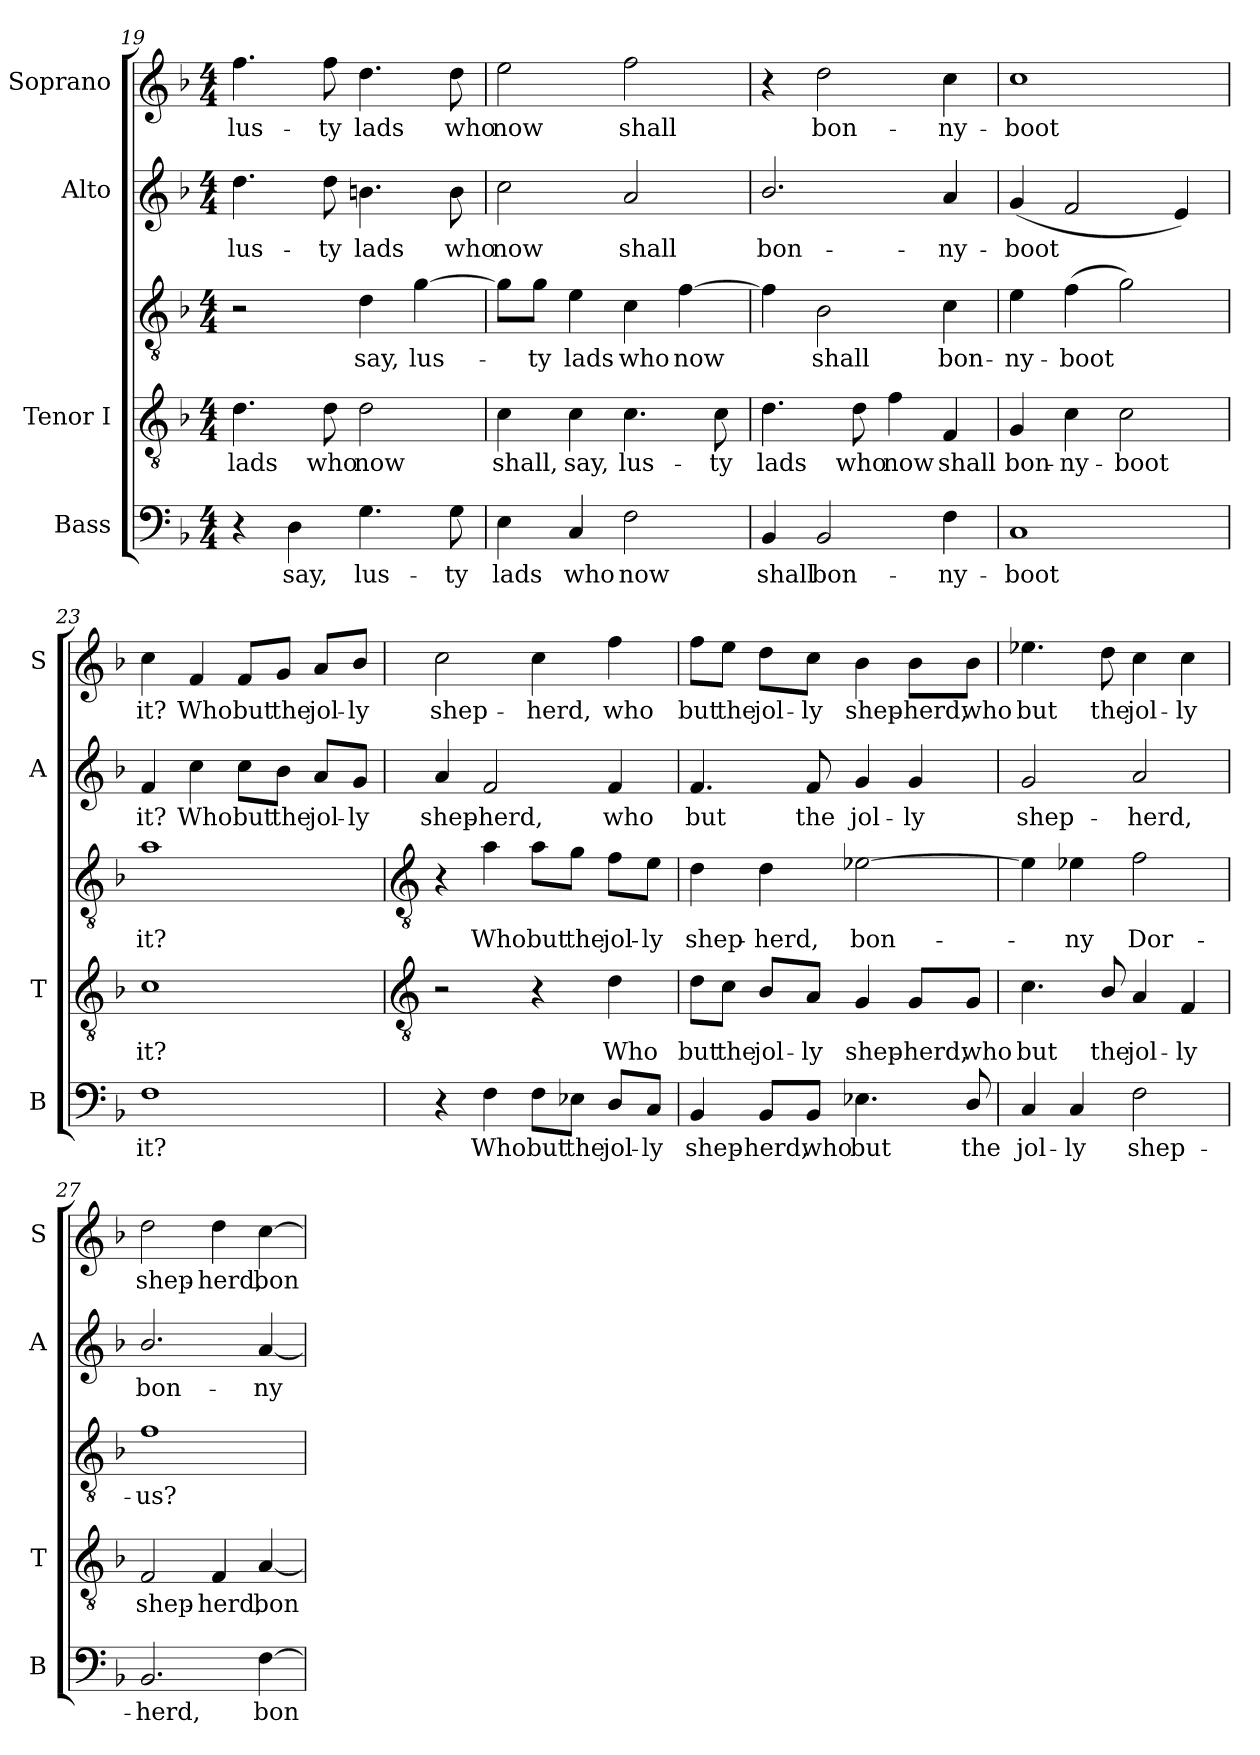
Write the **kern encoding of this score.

**kern	**text	**kern	**text	**kern	**text	**kern	**text	**kern	**text
*part4	*part4	*part3	*part3	*part3	*part3	*part2	*part2	*part1	*part1
*staff5	*staff5	*staff4	*staff4	*staff3	*staff3	*staff2	*staff2	*staff1	*staff1
*I"Bass	*	*I"Tenor I	*	*	*	*I"Alto	*	*I"Soprano	*
*I'B	*	*I'T	*	*	*	*I'A	*	*I'S	*
!!LO:LB:g=z
*clefF4	*	*clefGv2	*	*clefGv2	*	*clefG2	*	*clefG2	*
*k[b-]	*	*k[b-]	*	*k[b-]	*	*k[b-]	*	*k[b-]	*
*F:	*	*F:	*	*F:	*	*F:	*	*F:	*
*M4/4	*	*M4/4	*	*M4/4	*	*M4/4	*	*M4/4	*
=19	=19	=19	=19	=19	=19	=19	=19	=19	=19
!	!	!	!LO:LY:b	!	!	!	!LO:LY:b	!	!LO:LY:b
4r	.	4.d	lads	2r	.	4.dd	lus-	4.ff	lus-
!	!LO:LY:b	!	!	!	!	!	!	!	!
4D	say,	.	.	.	.	.	.	.	.
!	!	!	!LO:LY:b	!	!	!	!LO:LY:b	!	!LO:LY:b
.	.	8d	who	.	.	8dd	-ty	8ff	-ty
!	!LO:LY:b	!	!LO:LY:b	!	!LO:LY:b	!	!LO:LY:b	!	!LO:LY:b
4.G	lus-	2d	now	4d	say,	4.bn	lads	4.dd	lads
!	!	!	!	!	!LO:LY:b	!	!	!	!
.	.	.	.	[4g	lus-	.	.	.	.
!	!LO:LY:b	!	!	!	!	!	!LO:LY:b	!	!LO:LY:b
8G	-ty	.	.	.	.	8b	who	8dd	who
=20	=20	=20	=20	=20	=20	=20	=20	=20	=20
!	!LO:LY:b	!	!LO:LY:b	!	!	!	!LO:LY:b	!	!LO:LY:b
4E	lads	4c	shall,	8g\L]	.	2cc	now	2ee	now
!	!	!	!	!	!LO:LY:b	!	!	!	!
.	.	.	.	8g\J	ty	.	.	.	.
!	!LO:LY:b	!	!LO:LY:b	!	!LO:LY:b	!	!	!	!
4C	who	4c	say,	4e	lads	.	.	.	.
!	!LO:LY:b	!	!LO:LY:b	!	!LO:LY:b	!	!LO:LY:b	!	!LO:LY:b
2F	now	4.c	lus-	4c	who	2a	shall	2ff	shall
!	!	!	!	!	!LO:LY:b	!	!	!	!
.	.	.	.	[4f	now	.	.	.	.
!	!	!	!LO:LY:b	!	!	!	!	!	!
.	.	8c	-ty	.	.	.	.	.	.
=21	=21	=21	=21	=21	=21	=21	=21	=21	=21
!	!LO:LY:b	!	!LO:LY:b	!	!	!	!LO:LY:b	!	!
4BB-	shall	4.d	-lads	4f]	.	2.b-/	bon-	4r	.
!	!LO:LY:b	!	!	!	!LO:LY:b	!	!	!	!LO:LY:b
2BB-	bon-	.	.	2B-	shall	.	.	2dd	bon-
!	!	!	!LO:LY:b	!	!	!	!	!	!
.	.	8d	who	.	.	.	.	.	.
!	!	!	!LO:LY:b	!	!	!	!	!	!
.	.	4f	now	.	.	.	.	.	.
!	!LO:LY:b	!	!LO:LY:b	!	!LO:LY:b	!	!LO:LY:b	!	!LO:LY:b
4F	-ny-	4F	shall	4c	bon-	4a	-ny-	4cc	-ny-
=22	=22	=22	=22	=22	=22	=22	=22	=22	=22
!	!LO:LY:b	!	!LO:LY:b	!	!LO:LY:b	!	!LO:LY:b	!	!LO:LY:b
1C	-boot	4G	bon-	4e	ny-	(<4g	-boot	1cc	-boot
!	!	!	!LO:LY:b	!	!LO:LY:b	!	!	!	!
.	.	4c	-ny-	(>4f	-boot	2f	.	.	.
!	!	!	!LO:LY:b	!	!	!	!	!	!
.	.	2c	-boot	2g)	.	.	.	.	.
.	.	.	.	.	.	4e)	.	.	.
=23	=23	=23	=23	=23	=23	=23	=23	=23	=23
!	!LO:LY:b	!	!LO:LY:b	!	!LO:LY:b	!	!LO:LY:b	!	!LO:LY:b
1F	it?	1c	it?	1a	it?	4f	it?	4cc	it?
!	!	!	!	!	!	!	!LO:LY:b	!	!LO:LY:b
.	.	.	.	.	.	4cc	Who	4f	Who
!	!	!	!	!	!	!	!LO:LY:b	!	!LO:LY:b
.	.	.	.	.	.	8cc\L	but	8f/L	but
!	!	!	!	!	!	!	!LO:LY:b	!	!LO:LY:b
.	.	.	.	.	.	8b-\J	the	8g/J	the
!	!	!	!	!	!	!	!LO:LY:b	!	!LO:LY:b
.	.	.	.	.	.	8a/L	jol-	8a/L	jol-
!	!	!	!	!	!	!	!LO:LY:b	!	!LO:LY:b
.	.	.	.	.	.	8g/J	-ly	8b-/J	-ly
!!LO:LB:g=z
=24	=24	=24	=24	=24	=24	=24	=24	=24	=24
*	*	*clefGv2	*	*clefGv2	*	*	*	*	*
!	!	!	!	!	!	!	!LO:LY:b	!	!LO:LY:b
4r	.	2r	.	4r	.	4a	shep-	2cc	shep-
!	!LO:LY:b	!	!	!	!LO:LY:b	!	!LO:LY:b	!	!
4F	Who	.	.	4a	Who	2f	-herd,	.	.
!	!LO:LY:b	!	!	!	!LO:LY:b	!	!	!	!LO:LY:b
8F\L	but	4r	.	8a\L	but	.	.	4cc	-herd,
!	!LO:LY:b	!	!	!	!LO:LY:b	!	!	!	!
8E-X\J	the	.	.	8g\J	the	.	.	.	.
!	!LO:LY:b	!	!LO:LY:b	!	!LO:LY:b	!	!LO:LY:b	!	!LO:LY:b
8D/L	jol-	4d	Who	8f\L	jol-	4f	who	4ff	who
!	!LO:LY:b	!	!	!	!LO:LY:b	!	!	!	!
8C/J	-ly	.	.	8e\J	-ly	.	.	.	.
=25	=25	=25	=25	=25	=25	=25	=25	=25	=25
!	!LO:LY:b	!	!LO:LY:b	!	!LO:LY:b	!	!LO:LY:b	!	!LO:LY:b
4BB-	shep-	8d\L	but	4d	shep-	4.f	but	8ff\L	but
!	!	!	!LO:LY:b	!	!	!	!	!	!LO:LY:b
.	.	8c\J	the	.	.	.	.	8ee\J	the
!	!LO:LY:b	!	!LO:LY:b	!	!LO:LY:b	!	!	!	!LO:LY:b
8BB-/L	-herd,	8B-/L	jol-	4d	-herd,	.	.	8dd\L	jol-
!	!LO:LY:b	!	!LO:LY:b	!	!	!	!LO:LY:b	!	!LO:LY:b
8BB-/J	who	8A/J	-ly	.	.	8f	the	8cc\J	-ly
!	!LO:LY:b	!	!LO:LY:b	!	!LO:LY:b	!	!LO:LY:b	!	!LO:LY:b
4.E-X	but	4G	shep-	[2e-X	bon-	4g	jol-	4b-	shep-
!	!	!	!LO:LY:b	!	!	!	!LO:LY:b	!	!LO:LY:b
.	.	8G/L	-herd,	.	.	4g	-ly	8b-\L	-herd,
!	!LO:LY:b	!	!LO:LY:b	!	!	!	!	!	!LO:LY:b
8D/	the	8G/J	who	.	.	.	.	8b-\J	who
=26	=26	=26	=26	=26	=26	=26	=26	=26	=26
!	!LO:LY:b	!	!LO:LY:b	!	!	!	!LO:LY:b	!	!LO:LY:b
4C	jol-	4.c	-but	4e-]	.	2g	shep-	4.ee-X	but
!	!LO:LY:b	!	!	!	!LO:LY:b	!	!	!	!
4C	-ly	.	.	4e-	ny	.	.	.	.
!	!	!	!LO:LY:b	!	!	!	!	!	!LO:LY:b
.	.	8B-/	the	.	.	.	.	8dd	the
!	!LO:LY:b	!	!LO:LY:b	!	!LO:LY:b	!	!LO:LY:b	!	!LO:LY:b
2F	shep-	4A	jol-	2f	Dor-	2a	-herd,	4cc	jol-
!	!	!	!LO:LY:b	!	!	!	!	!	!LO:LY:b
.	.	4F	-ly	.	.	.	.	4cc	-ly
=27	=27	=27	=27	=27	=27	=27	=27	=27	=27
!	!LO:LY:b	!	!LO:LY:b	!	!LO:LY:b	!	!LO:LY:b	!	!LO:LY:b
2.BB-	-herd,	2F	shep-	1f	us?	2.b-/	bon-	2dd	shep-
!	!	!	!LO:LY:b	!	!	!	!	!	!LO:LY:b
.	.	4F	-herd,	.	.	.	.	4dd	-herd,
!	!LO:LY:b	!	!LO:LY:b	!	!	!	!LO:LY:b	!	!LO:LY:b
[4F	bon-	[4A	bon-	.	.	[4a	-ny	[4cc	bon-
=	=	=	=	=	=	=	=	=	=
*-	*-	*-	*-	*-	*-	*-	*-	*-	*-
